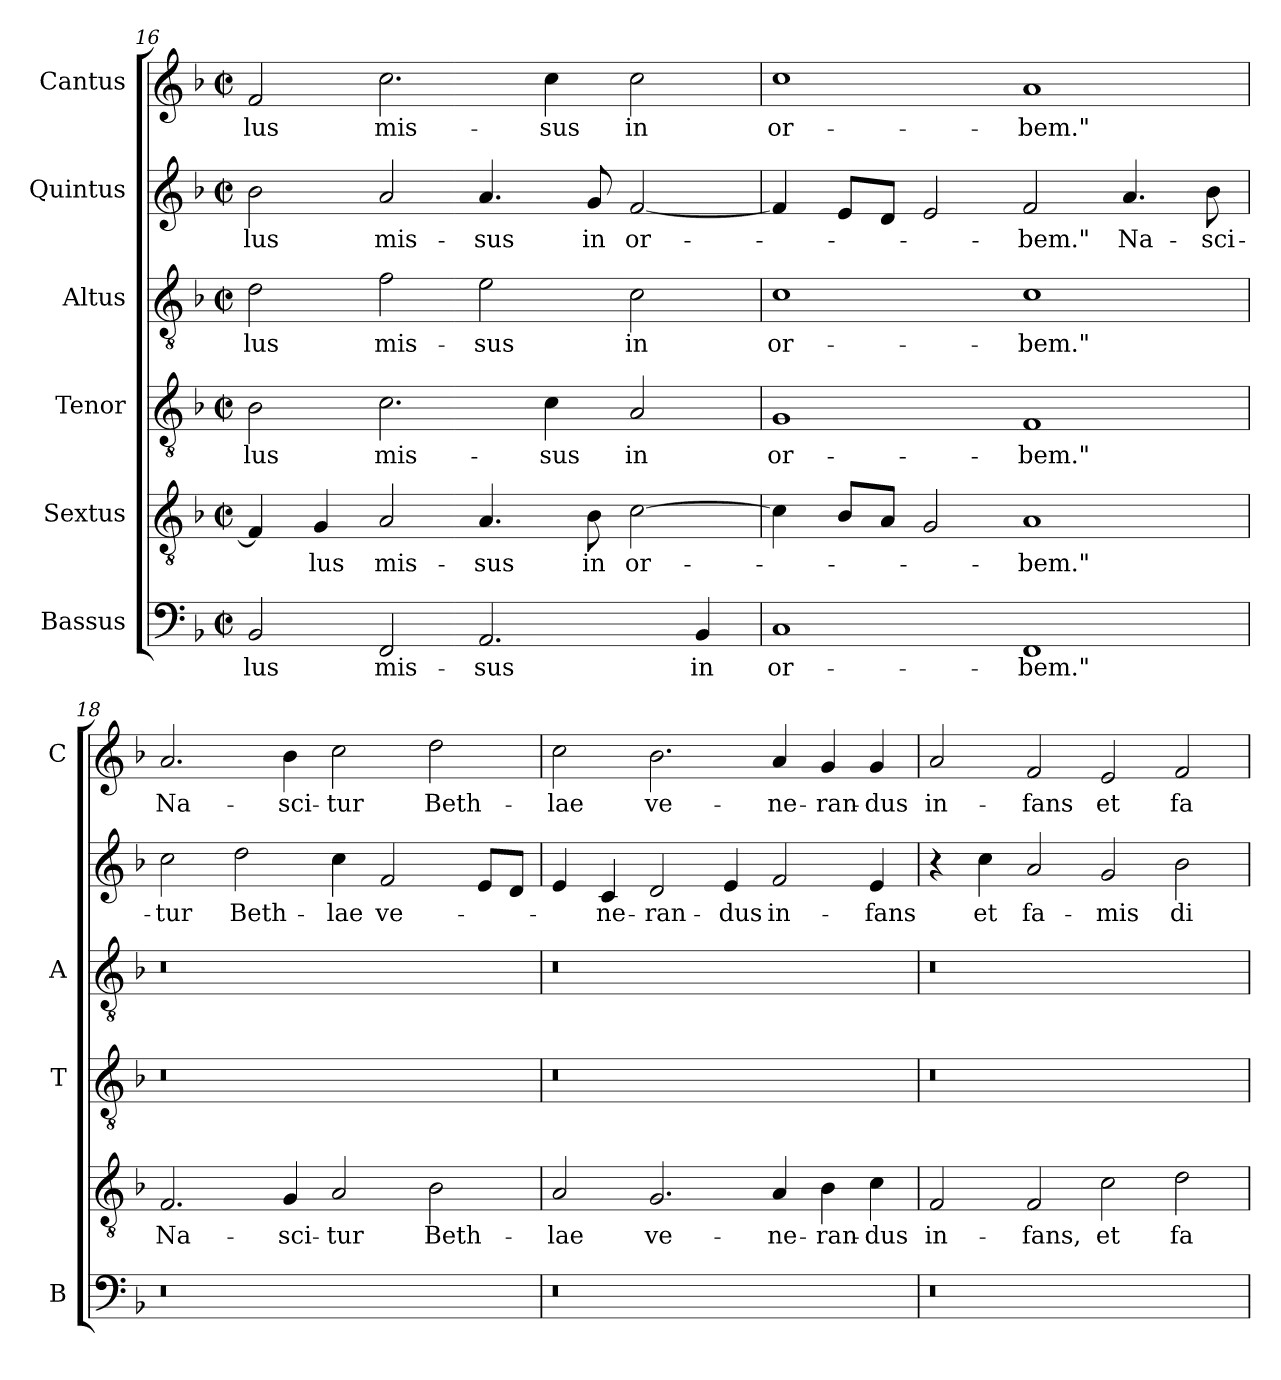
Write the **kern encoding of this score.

**kern	**text	**kern	**text	**kern	**text	**kern	**text	**kern	**text	**kern	**text
*part6	*part6	*part5	*part5	*part4	*part4	*part3	*part3	*part2	*part2	*part1	*part1
*staff6	*staff6	*staff5	*staff5	*staff4	*staff4	*staff3	*staff3	*staff2	*staff2	*staff1	*staff1
*I"Bassus	*	*I"Sextus	*	*I"Tenor	*	*I"Altus	*	*I"Quintus	*	*I"Cantus	*
*I'B	*	*	*	*I'T	*	*I'A	*	*	*	*I'C	*
!!LO:LB:g=z
*clefF4	*	*clefGv2	*	*clefGv2	*	*clefGv2	*	*clefG2	*	*clefG2	*
*k[b-]	*	*k[b-]	*	*k[b-]	*	*k[b-]	*	*k[b-]	*	*k[b-]	*
*F:	*	*F:	*	*F:	*	*F:	*	*F:	*	*F:	*
*M2/2	*	*M2/2	*	*M2/2	*	*M2/2	*	*M2/2	*	*M2/2	*
*met(c|)	*	*met(c|)	*	*met(c|)	*	*met(c|)	*	*met(c|)	*	*met(c|)	*
=16	=16	=16	=16	=16	=16	=16	=16	=16	=16	=16	=16
2BB-/	-lus	4F/]	.	2B-\	-lus	2d\	-lus	2b-\	-lus	2f/	-lus
.	.	4G/	-lus	.	.	.	.	.	.	.	.
2FF/	mis-	2A/	mis-	2.c\	mis-	2f\	mis-	2a/	mis-	2.cc\	mis-
2.AA/	-sus	4.A/	-sus	.	.	2e\	-sus	4.a/	-sus	.	.
.	.	.	.	4c\	-sus	.	.	.	.	4cc\	-sus
.	.	8B-\	in	.	.	.	.	8g/	in	.	.
.	.	[2c\	or-	2A/	in	2c\	in	[2f/	or-	2cc\	in
4BB-/	in	.	.	.	.	.	.	.	.	.	.
=17	=17	=17	=17	=17	=17	=17	=17	=17	=17	=17	=17
1C	or-	4c\]	.	1G	or-	1c	or-	4f/]	.	1cc	or-
.	.	8B-/L	.	.	.	.	.	8e/L	.	.	.
.	.	8A/J	.	.	.	.	.	8d/J	.	.	.
.	.	2G/	.	.	.	.	.	2e/	.	.	.
1FF	-bem."	1A	-bem."	1F	-bem."	1c	-bem."	2f/	-bem."	1a	-bem."
.	.	.	.	.	.	.	.	4.a/	Na-	.	.
.	.	.	.	.	.	.	.	8b-\	-sci-	.	.
=18	=18	=18	=18	=18	=18	=18	=18	=18	=18	=18	=18
0r	.	2.F/	Na-	0r	.	0r	.	2cc\	-tur	2.a/	Na-
.	.	.	.	.	.	.	.	2dd\	Beth-	.	.
.	.	4G/	-sci-	.	.	.	.	.	.	4b-\	-sci-
.	.	2A/	-tur	.	.	.	.	4cc\	-lae	2cc\	-tur
.	.	.	.	.	.	.	.	2f/	ve-	.	.
.	.	2B-\	Beth-	.	.	.	.	.	.	2dd\	Beth-
.	.	.	.	.	.	.	.	8e/L	.	.	.
.	.	.	.	.	.	.	.	8d/J	.	.	.
!!LO:PB:g=z
=19	=19	=19	=19	=19	=19	=19	=19	=19	=19	=19	=19
0r	.	2A/	-lae	0r	.	0r	.	4e/	.	2cc\	-lae
.	.	.	.	.	.	.	.	4c/	-ne-	.	.
.	.	2.G/	ve-	.	.	.	.	2d/	-ran-	2.b-\	ve-
.	.	.	.	.	.	.	.	4e/	-dus	.	.
.	.	4A/	-ne-	.	.	.	.	2f/	in-	4a/	-ne-
.	.	4B-\	-ran-	.	.	.	.	.	.	4g/	-ran-
.	.	4c\	-dus	.	.	.	.	4e/	-fans	4g/	-dus
=20	=20	=20	=20	=20	=20	=20	=20	=20	=20	=20	=20
0r	.	2F/	in-	0r	.	0r	.	4r	.	2a/	in-
.	.	.	.	.	.	.	.	4cc\	et	.	.
.	.	2F/	-fans,	.	.	.	.	2a/	fa-	2f/	-fans
.	.	2c\	et	.	.	.	.	2g/	-mis	2e/	et
.	.	2d\	fa-	.	.	.	.	2b-\	di-	2f/	fa-
=	=	=	=	=	=	=	=	=	=	=	=
*-	*-	*-	*-	*-	*-	*-	*-	*-	*-	*-	*-
